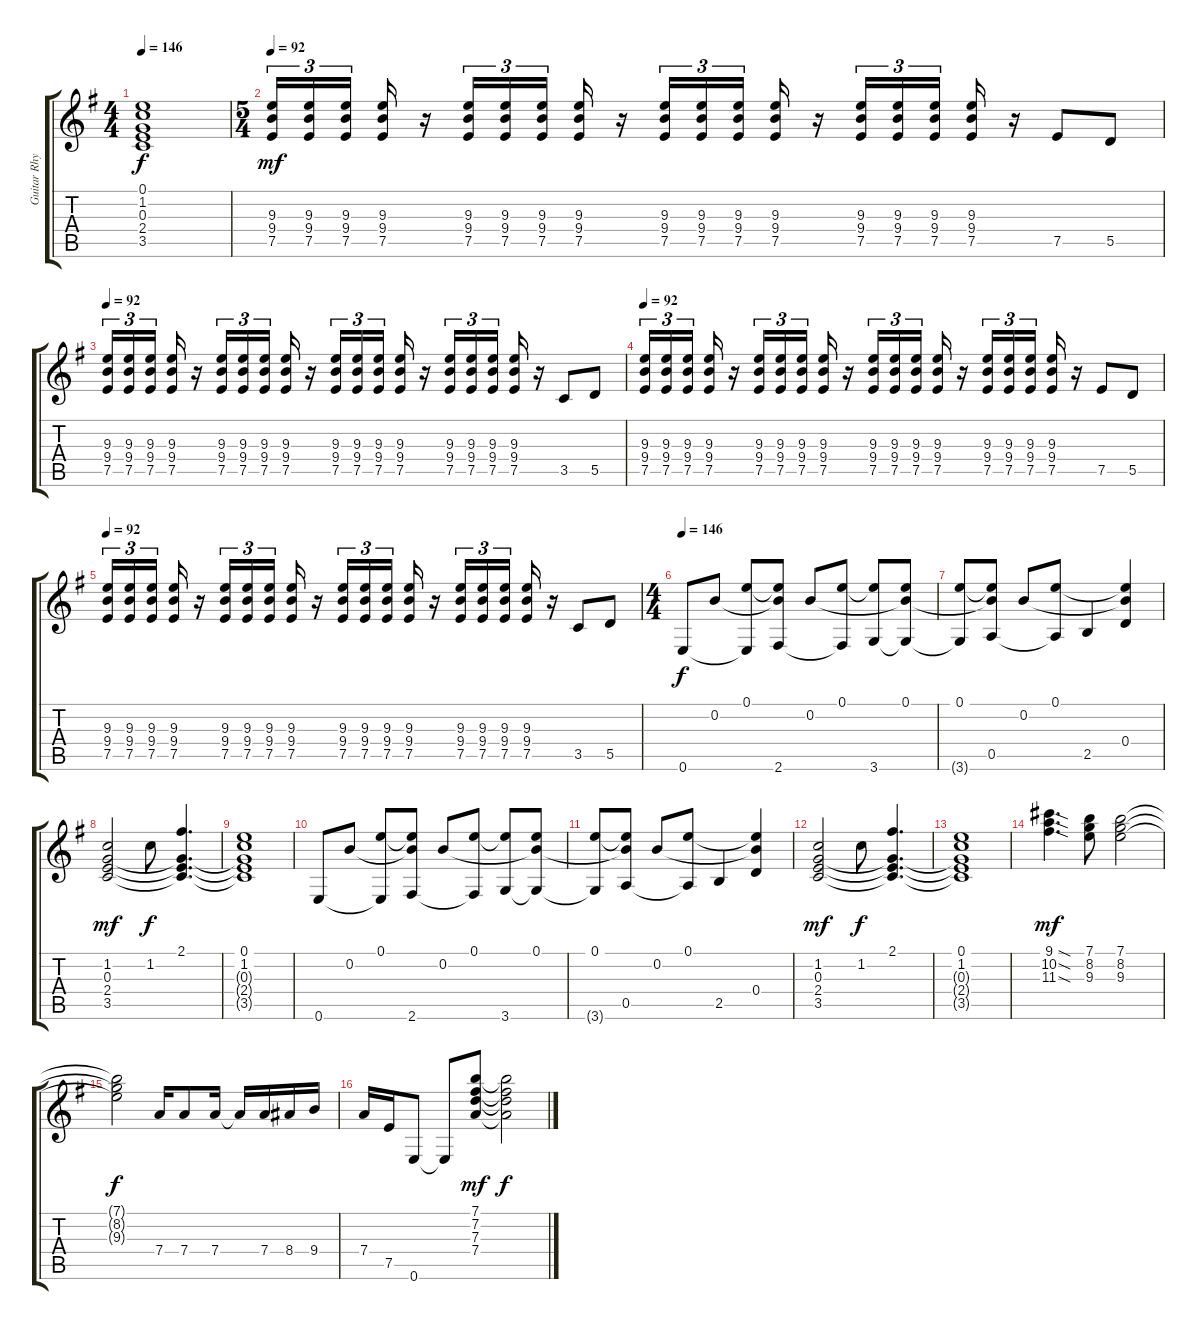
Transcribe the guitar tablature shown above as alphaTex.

\track ("Guitar Rhythm 3" "Guitar Rhy") {instrument overdrivenguitar}
\staff {score tabs}
\tuning (E4 B3 G3 D3 A2 E2) {hide}
\ts (4 4)
\tempo 146
\clef g2
\ks g
(0.1 1.2 0.3{t} 2.4{t} 3.5{t}).1{dy f} |
\ts (5 4)
\tempo 92
(9.3 9.4 7.5).16{tu (3 2) dy mf} (9.3 9.4 7.5).16{tu (3 2)} (9.3 9.4 7.5).16{tu (3 2) beam splitsecondary} (9.3 9.4 7.5).16 r.16 (9.3 9.4 7.5).16{tu (3 2)} (9.3 9.4 7.5).16{tu (3 2)} (9.3 9.4 7.5).16{tu (3 2) beam splitsecondary} (9.3 9.4 7.5).16 r.16 (9.3 9.4 7.5).16{tu (3 2)} (9.3 9.4 7.5).16{tu (3 2)} (9.3 9.4 7.5).16{tu (3 2) beam splitsecondary} (9.3 9.4 7.5).16 r.16 (9.3 9.4 7.5).16{tu (3 2)} (9.3 9.4 7.5).16{tu (3 2)} (9.3 9.4 7.5).16{tu (3 2) beam splitsecondary} (9.3 9.4 7.5).16 r.16 7.5.8 5.5.8 |
\tempo 92
(9.3 9.4 7.5).16{tu (3 2)} (9.3 9.4 7.5).16{tu (3 2)} (9.3 9.4 7.5).16{tu (3 2) beam splitsecondary} (9.3 9.4 7.5).16 r.16 (9.3 9.4 7.5).16{tu (3 2)} (9.3 9.4 7.5).16{tu (3 2)} (9.3 9.4 7.5).16{tu (3 2) beam splitsecondary} (9.3 9.4 7.5).16 r.16 (9.3 9.4 7.5).16{tu (3 2)} (9.3 9.4 7.5).16{tu (3 2)} (9.3 9.4 7.5).16{tu (3 2) beam splitsecondary} (9.3 9.4 7.5).16 r.16 (9.3 9.4 7.5).16{tu (3 2)} (9.3 9.4 7.5).16{tu (3 2)} (9.3 9.4 7.5).16{tu (3 2) beam splitsecondary} (9.3 9.4 7.5).16 r.16 3.5.8 5.5.8 |
\tempo 92
(9.3 9.4 7.5).16{tu (3 2)} (9.3 9.4 7.5).16{tu (3 2)} (9.3 9.4 7.5).16{tu (3 2) beam splitsecondary} (9.3 9.4 7.5).16 r.16 (9.3 9.4 7.5).16{tu (3 2)} (9.3 9.4 7.5).16{tu (3 2)} (9.3 9.4 7.5).16{tu (3 2) beam splitsecondary} (9.3 9.4 7.5).16 r.16 (9.3 9.4 7.5).16{tu (3 2)} (9.3 9.4 7.5).16{tu (3 2)} (9.3 9.4 7.5).16{tu (3 2) beam splitsecondary} (9.3 9.4 7.5).16 r.16 (9.3 9.4 7.5).16{tu (3 2)} (9.3 9.4 7.5).16{tu (3 2)} (9.3 9.4 7.5).16{tu (3 2) beam splitsecondary} (9.3 9.4 7.5).16 r.16 7.5.8 5.5.8 |
\tempo 92
(9.3 9.4 7.5).16{tu (3 2)} (9.3 9.4 7.5).16{tu (3 2)} (9.3 9.4 7.5).16{tu (3 2) beam splitsecondary} (9.3 9.4 7.5).16 r.16 (9.3 9.4 7.5).16{tu (3 2)} (9.3 9.4 7.5).16{tu (3 2)} (9.3 9.4 7.5).16{tu (3 2) beam splitsecondary} (9.3 9.4 7.5).16 r.16 (9.3 9.4 7.5).16{tu (3 2)} (9.3 9.4 7.5).16{tu (3 2)} (9.3 9.4 7.5).16{tu (3 2) beam splitsecondary} (9.3 9.4 7.5).16 r.16 (9.3 9.4 7.5).16{tu (3 2)} (9.3 9.4 7.5).16{tu (3 2)} (9.3 9.4 7.5).16{tu (3 2) beam splitsecondary} (9.3 9.4 7.5).16 r.16 3.5.8 5.5.8 |
\ts (4 4)
\tempo 146
0.6.8{dy f} 0.2.8 (0.1 0.6{t}).8 (0.1{t} 0.2{t} 2.6).8 0.2.8 (0.1 2.6{t}).8 (0.1{t} 3.6).8 (0.1 0.2{t} 3.6{t}).8 |
(0.1 3.6{t}).8 (0.1{t} 0.2{t} 0.5).8 0.2.8 (0.1 0.5{t}).8 2.5.4 (0.1{t} 0.2{t} 0.4).4 |
(1.2 0.3 2.4 3.5).2{dy mf} 1.2.8{dy f} (2.1 0.3{t} 2.4{t} 3.5{t}).4{d} |
(0.1 1.2 0.3{t} 2.4{t} 3.5{t}).1 |
0.6.8 0.2.8 (0.1 0.6{t}).8 (0.1{t} 0.2{t} 2.6).8 0.2.8 (0.1 2.6{t}).8 (0.1{t} 3.6).8 (0.1 0.2{t} 3.6{t}).8 |
(0.1 3.6{t}).8 (0.1{t} 0.2{t} 0.5).8 0.2.8 (0.1 0.5{t}).8 2.5.4 (0.1{t} 0.2{t} 0.4).4 |
(1.2 0.3 2.4 3.5).2{dy mf} 1.2.8{dy f} (2.1 0.3{t} 2.4{t} 3.5{t}).4{d} |
(0.1 1.2 0.3{t} 2.4{t} 3.5{t}).1 |
(9.1{sod} 10.2{sod} 11.3{sod}).4{d dy mf} (7.1 8.2 9.3).8 (7.1 8.2 9.3).2 |
(7.1{t} 8.2{t} 9.3{t}).2{dy f} 7.4.16 7.4.8 7.4.16 7.4{t}.16 7.4.16 8.4.16 9.4.16 |
7.4.16 7.5.16 0.6.8 0.6{t}.8 (7.1 7.2 7.3 7.4).8{dy mf} (7.1{t} 7.2{t} 7.3{t} 7.4{t}).2{dy f}
